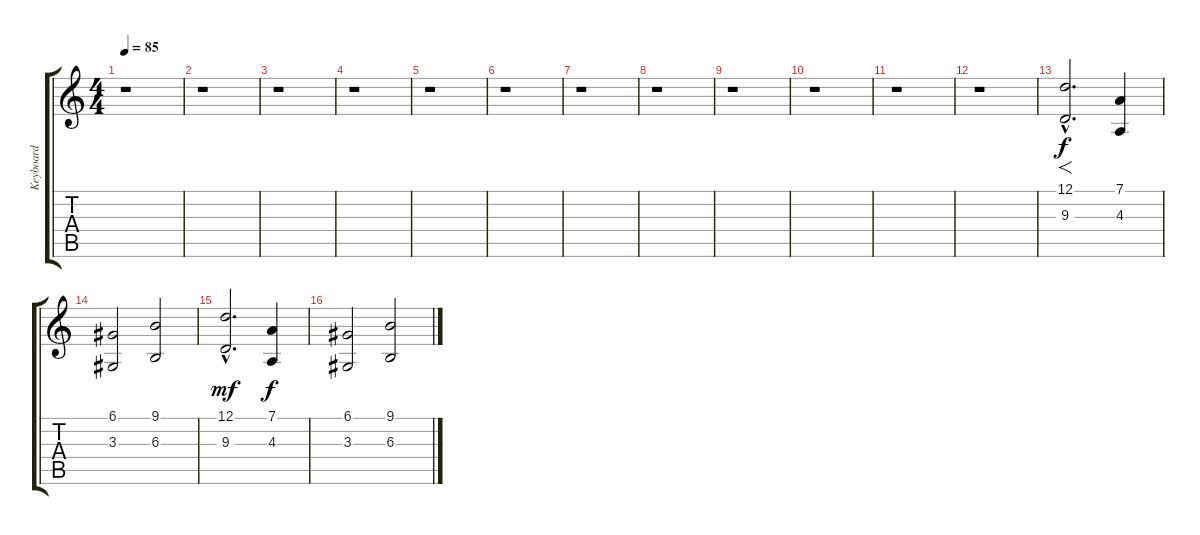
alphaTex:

\track ("Keyboard" "Keyboard") {instrument trumpet}
\staff {score tabs}
\tuning (D4 A3 F3 C3 G2 D2) {hide}
\ts (4 4)
\tempo 85
\clef g2
\ks c
r.1{dy f} |
r.1 |
r.1 |
r.1 |
r.1 |
r.1 |
r.1 |
r.1 |
r.1 |
r.1 |
r.1 |
r.1 |
(12.1{hac} 9.3{hac}).2{f d} (7.1 4.3).4 |
(6.1 3.3).2 (9.1 6.3).2 |
(12.1{hac} 9.3{hac}).2{d dy mf} (7.1 4.3).4{dy f} |
(6.1 3.3).2 (9.1 6.3).2
